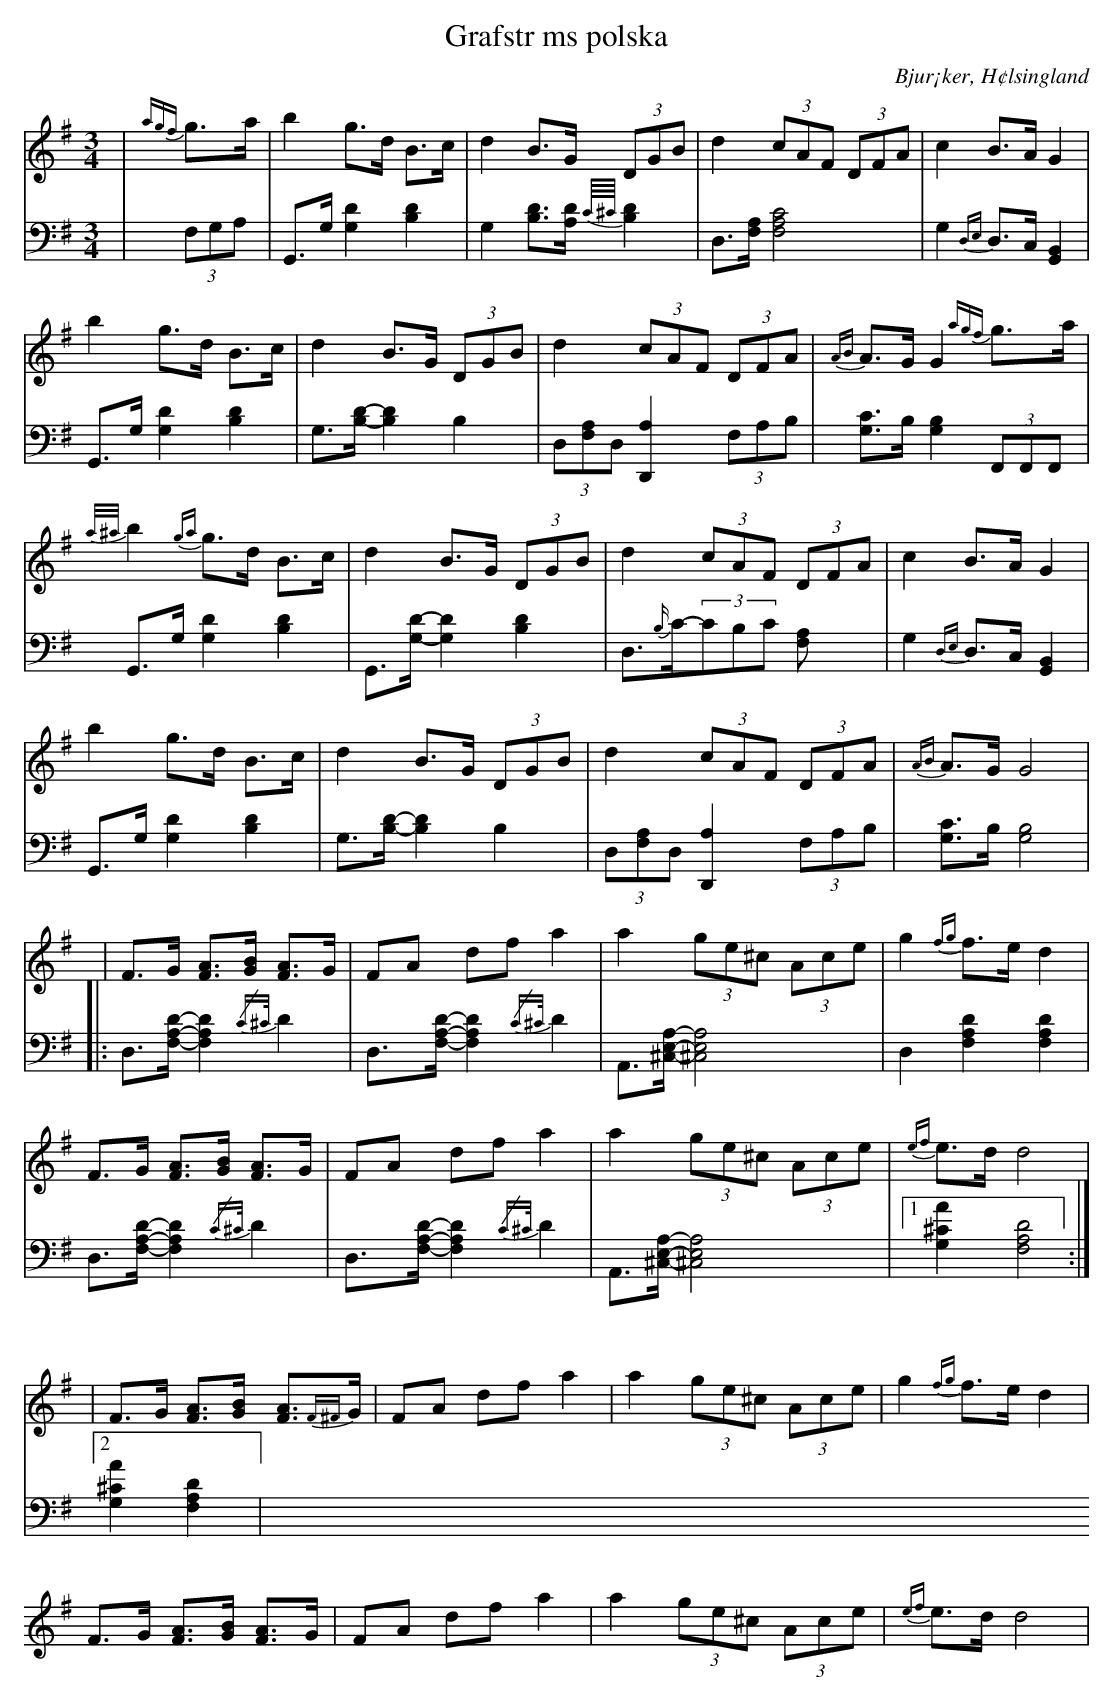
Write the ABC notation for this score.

X:1
T: Grafstr ms polska
O: Bjur¡ker, H¢lsingland
M: 3/4
L: 1/8
K: G
V:1
V:2
V: 1
|{agf}g>a|b2 g>d B>c|d2 B>G (3DGB|d2 (3cAF (3DFA|c2 B>A G2|
b2 g>d B>c|d2 B>G (3DGB|d2 (3cAF (3DFA|{AB}A>G G2 {agf}g>a|
{a/^a/}b2 {ga}g>d B>c|d2 B>G (3DGB|d2 (3cAF (3DFA|c2 B>A G2|
b2 g>d B>c|d2 B>G (3DGB|d2 (3cAF (3DFA|{AB}A>G G4|
|F>G [FA]>[GB] [FA]>G |FA df a2 |a2 (3ge^c (3Ace |g2 {fg}f>e d2 |
F>G [FA]>[GB] [FA]>G |FA df a2 |a2 (3ge^c (3Ace |{ef}e>d d4|
|F>G [FA]>[GB] [FA]>{F^F}G |FA df a2 |a2 (3ge^c (3Ace |g2 {fg}f>e d2 |
F>G [FA]>[GB] [FA]>G |FA df a2 |a2 (3ge^c (3Ace |{ef}e>d d4|
V:2 clef=bass
|(3F,G,A, | G,,>G, [G,2D2] [B,2D2]|G,2 [B,D]>[A,D] {C//^C//}[B,D]2|D,>[F,A,] [F,4A,4C4]| G,2 {D,E,}D,>C, [G,,2B,,2]|
 G,,>G, [G,2D2] [B,2D2]|G,>[B,D]-[B,2D2] B,2|(3D,[F,A,]D, [D,,2A,2] (3F,A,B,| [G,C]>B, [G,2B,2](3F,,F,,F,,|
G,,>G, [G,2D2] [B,2D2]|G,,>[G,D]-[G,2D2] [B,2D2]|D,>{B,/}C-(3CB,C [F,2A,]| G,2 {D,E,}D,>C, [G,,2B,,2]|
 G,,>G, [G,2D2] [B,2D2]|G,>[B,D]-[B,2D2] B,2|(3D,[F,A,]D, [D,,2A,2] (3F,A,B,| [G,C]>B, [G,4B,4]|
|:D,>[F,A,D]-[F,2A,2D2] {/C^C/}D2|D,>[F,A,D]-[F,2A,2D2] {/C^C/}D2| A,,>[^C,E,A,]-[^C,4E,4A,4]|D,2 [F,2A,2D2] [F,2A,2D2] |
D,>[F,A,D]-[F,2A,2D2] {/C^C/}D2| D,>[F,A,D]-[F,2A,2D2] {/C^C/}D2| A,,>[^C,E,A,]-[^C,4E,4A,4]|1 [G,2A2^C2] [F,4A,4D4]:|2 [G,2A2^C2] [F,2A,2D2]|
